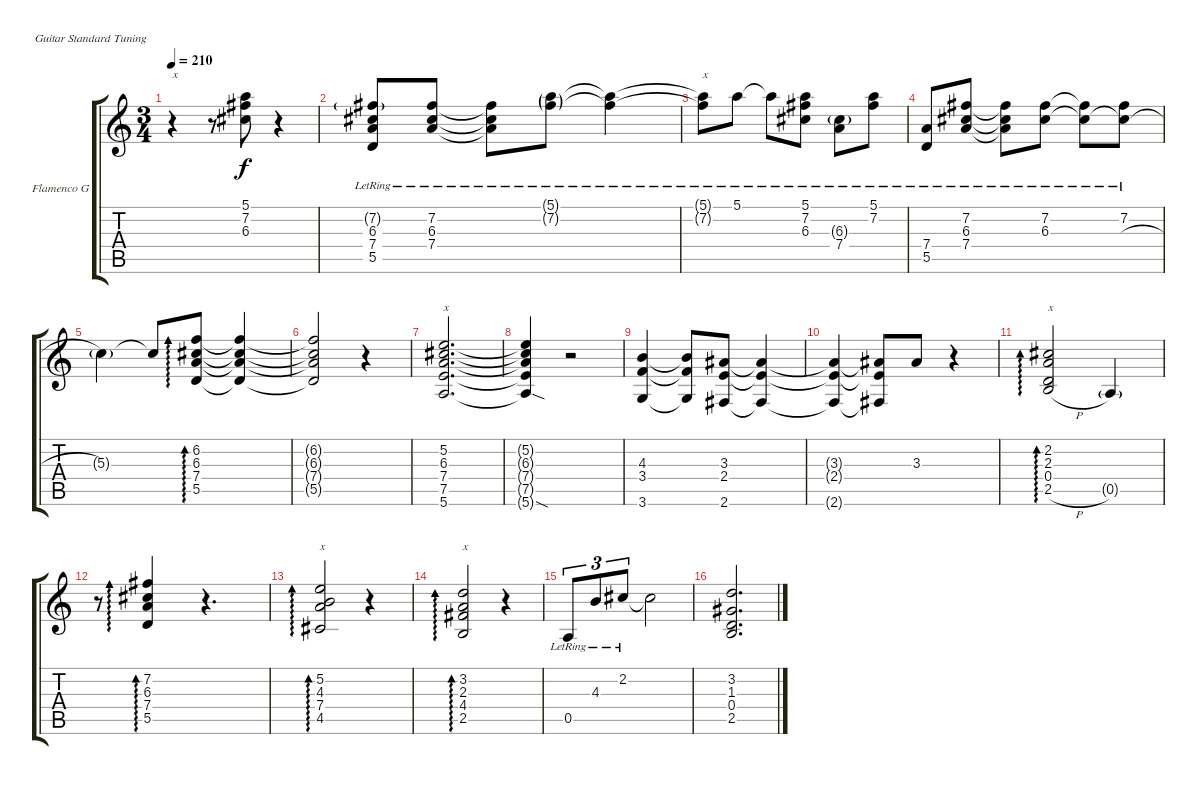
\defaultSystemsLayout 4
\bracketExtendMode groupsimilarinstruments
\firstSystemTrackNameOrientation horizontal
\otherSystemsTrackNameOrientation horizontal
\track ("Flamenco Guitar" "Flamenco G") {instrument acousticguitarnylon}
\staff {score tabs}
\tuning (E4 B3 G3 D3 A2 E2)
\ts (3 4)
\tempo 210
\clef g2
\ks c
r.4{txt "x" dy f} r.8 (5.1 7.2 6.3).8 r.4 |
(5.5{lr} 7.4{lr} 6.3{lr} 7.2{g lr}).8 (7.2{lr} 6.3{lr} 7.4{lr}).8 (7.2{lr t} 6.3{lr t} 7.4{lr t}).8 (5.1{g lr} 7.2{g lr}).8 (7.2{lr t} 5.1{lr t}).4 |
(7.2{lr t} 5.1{lr t}).8{txt "x"} 5.1{lr}.8 5.1{lr t}.8 (5.1{lr} 7.2{lr} 6.3{lr}).8 (7.4{lr} 6.3{g lr}).8 (5.1{lr} 7.2{lr}).8 |
(7.4{lr} 5.5{lr}).8 (7.2{lr} 6.3{lr} 7.4{lr}).8 (7.4{lr t} 6.3{lr t} 7.2{lr t}).8 (6.3{lr} 7.2{lr}).8 (7.2{lr t} 6.3{lr t}).8 (7.2{lr} 6.3{h lr t}).8 |
5.3{g}.4 5.3{t}.8 (5.5 7.4 6.3 6.2).8{ad 0} (6.2{t} 6.3{t} 7.4{t} 5.5{t}).4 |
(5.5{t} 7.4{t} 6.3{t} 6.2{t}).2 r.4 |
(5.6 7.5 7.4 6.3 5.2).2{d txt "x"} |
(5.2{t} 6.3{t} 7.4{t} 7.5{t} 5.6{sod t}).4 r.2 |
(3.6 4.3 3.4).4 (4.3{t} 3.4{t} 3.6{t}).8 (2.6 3.3 2.4).8 (3.3{t} 2.4{t} 2.6{t}).4 |
(2.6{t} 2.4{t} 3.3{t}).4 (2.6{t} 2.4{t} 3.3{t}).8 3.3.8 r.4 |
(2.5{h} 0.4 2.3 2.2).2{ad 0 txt "x"} 0.5{g}.4 |
r.8 (7.2 5.5 7.4 6.3).4{ad 0} r.4{d} |
(4.5 7.4 4.3 5.2).2{ad 0 txt "x"} r.4 |
(2.5 4.4 2.3 3.2).2{ad 0 txt "x"} r.4 |
0.5{lr}.8{tu (3 2)} 4.3{lr}.8{tu (3 2)} 2.2{lr}.8{tu (3 2)} 2.2{t}.2 |
(2.5 1.3 3.2 0.4).2{d}
